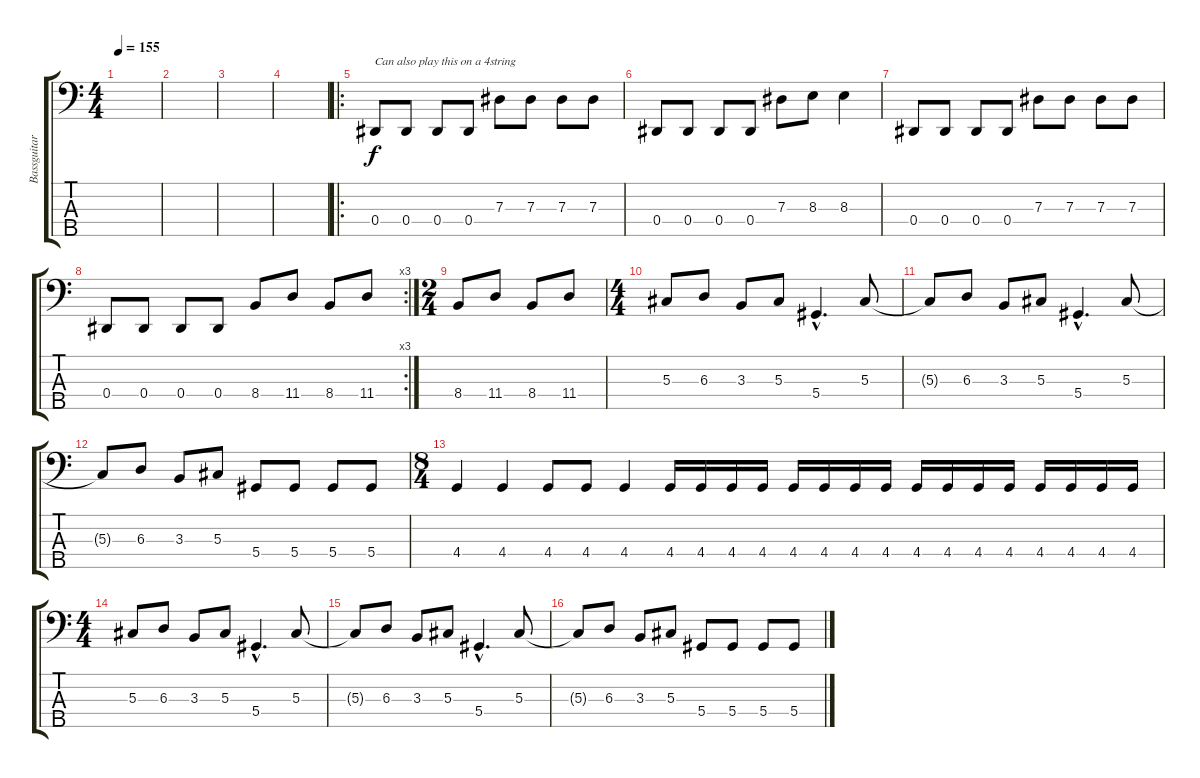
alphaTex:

\track ("Bassguitar" "Bassguitar") {instrument electricbassfinger}
\staff {score tabs}
\tuning (Gb2 Db2 Ab1 Eb1 B0) {hide}
\ts (4 4)
\tempo 155
\clef f4
\ks c
|
|
|
|
\ro
0.4.8{txt "Can also play this on a 4string"} 0.4.8 0.4.8 0.4.8 7.3.8 7.3.8 7.3.8 7.3.8 |
0.4.8 0.4.8 0.4.8 0.4.8 7.3.8 8.3.8 8.3.4 |
0.4.8 0.4.8 0.4.8 0.4.8 7.3.8 7.3.8 7.3.8 7.3.8 |
\rc 3
0.4.8 0.4.8 0.4.8 0.4.8 8.4.8 11.4.8 8.4.8 11.4.8 |
\ts (2 4)
8.4.8 11.4.8 8.4.8 11.4.8 |
\ts (4 4)
5.3.8 6.3.8 3.3.8 5.3.8 5.4{hac}.4{d} 5.3.8 |
5.3{t}.8 6.3.8 3.3.8 5.3.8 5.4{hac}.4{d} 5.3.8 |
5.3{t}.8 6.3.8 3.3.8 5.3.8 5.4.8 5.4.8 5.4.8 5.4.8 |
\ts (8 4)
4.4.4 4.4.4 4.4.8 4.4.8 4.4.4 4.4.16 4.4.16 4.4.16 4.4.16 4.4.16 4.4.16 4.4.16 4.4.16 4.4.16 4.4.16 4.4.16 4.4.16 4.4.16 4.4.16 4.4.16 4.4.16 |
\ts (4 4)
5.3.8 6.3.8 3.3.8 5.3.8 5.4{hac}.4{d} 5.3.8 |
5.3{t}.8 6.3.8 3.3.8 5.3.8 5.4{hac}.4{d} 5.3.8 |
5.3{t}.8 6.3.8 3.3.8 5.3.8 5.4.8 5.4.8 5.4.8 5.4.8
